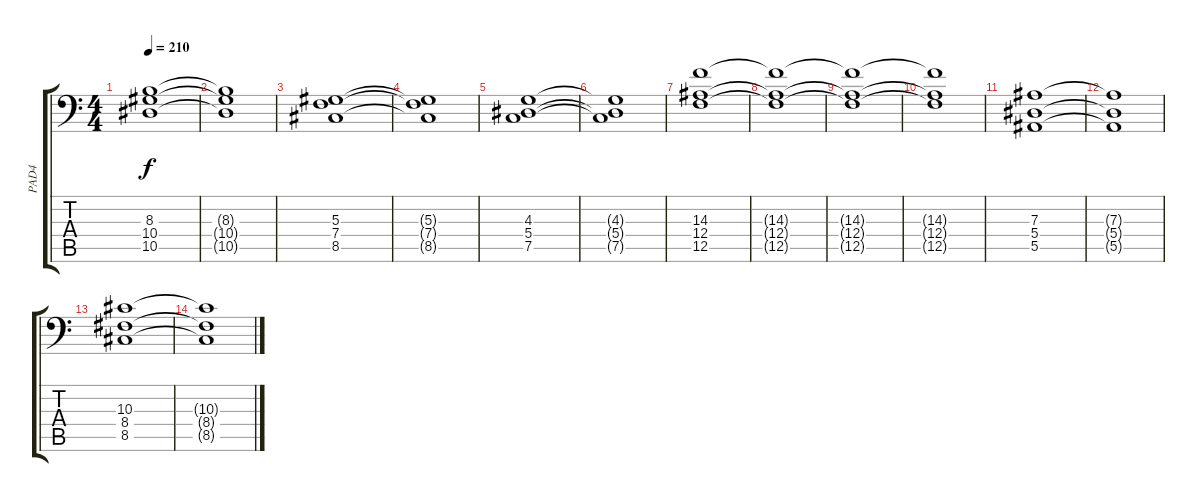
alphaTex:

\track ("PAD4" "PAD4") {instrument pad4choir}
\staff {score tabs}
\tuning (C4 G3 Eb3 Bb2 F2 Bb1) {hide}
\ts (4 4)
\tempo 210
\clef f4
\ks c
(8.3 10.4 10.5).1{dy f} |
(8.3{t} 10.4{t} 10.5{t}).1 |
(5.3 7.4 8.5).1 |
(5.3{t} 7.4{t} 8.5{t}).1 |
(4.3 5.4 7.5).1 |
(4.3{t} 5.4{t} 7.5{t}).1 |
(14.3 12.4 12.5).1 |
(14.3{t} 12.4{t} 12.5{t}).1 |
(14.3{t} 12.4{t} 12.5{t}).1 |
(14.3{t} 12.4{t} 12.5{t}).1 |
(7.3 5.4 5.5).1 |
(7.3{t} 5.4{t} 5.5{t}).1 |
(10.3 8.4 8.5).1 |
(10.3{t} 8.4{t} 8.5{t}).1
